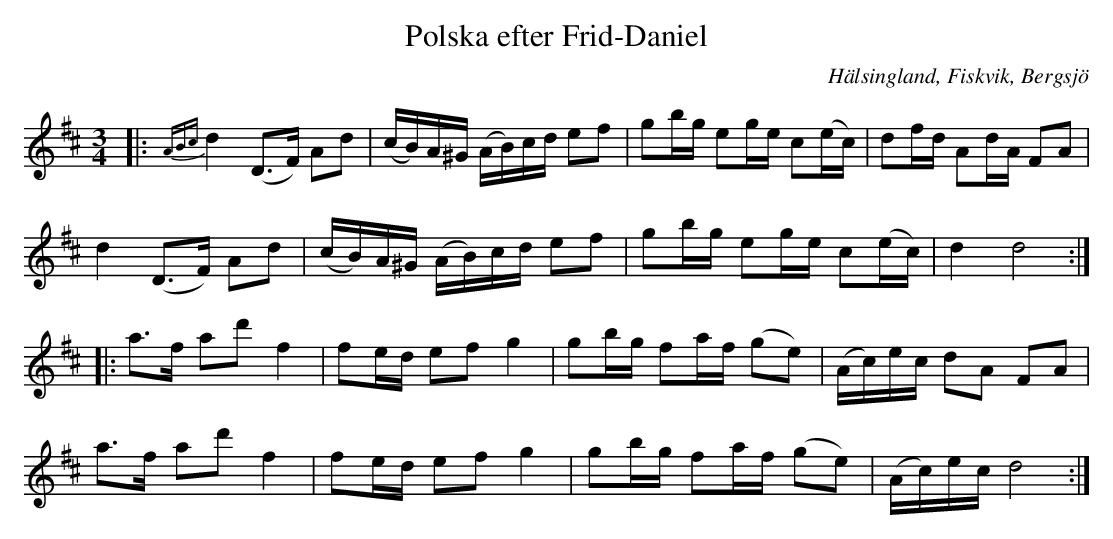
X:1
T: Polska efter Frid-Daniel
O: Hälsingland, Fiskvik, Bergsjö
M: 3/4
L: 1/8
K: D
|: {ABc} d2 (D>F) Ad | (c/B/)A/^G/ (A/B/)c/d/ ef | gb/g/ eg/e/ c(e/c/) | df/d/ Ad/A/ FA |
d2 (D>F) Ad | (c/B/)A/^G/ (A/B/)c/d/ ef | gb/g/ eg/e/ c(e/c/) | d2 d4 :|
|: a>f ad' f2 | fe/d/ ef g2 | gb/g/ fa/f/ (ge) | (A/c/)e/c/ dA FA |
a>f ad' f2 | fe/d/ ef g2 | gb/g/ fa/f/ (ge) | (A/c/)e/c/ d4 :|]
